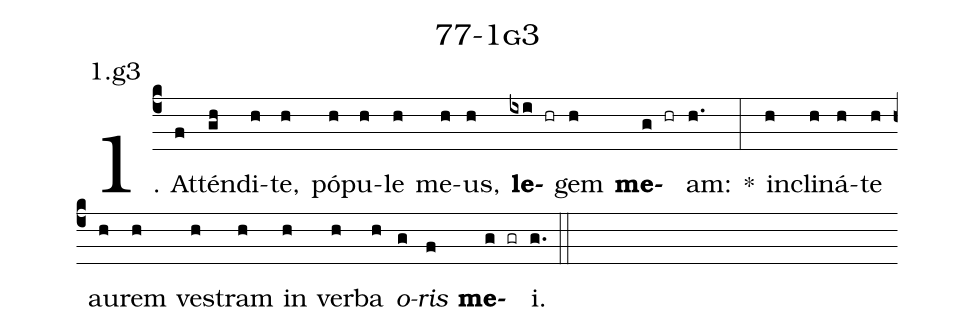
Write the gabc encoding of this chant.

name: 77-1g3;
annotation: 1.g3;
%%
(c4)1. At(f)tén(gh)di(h)te,(h) pó(h)pu(h)le(h) me(h)us,(h) <b>le</b>(ixi hr)gem(h) <b>me</b>(g hr)am:(h.) *(:) in(h)cli(h)ná(h)te(h) au(h)rem(h) ves(h)tram(h) in(h) ver(h)ba(h) <i>o</i>(g)<i>ris</i>(f) <b>me</b>(g gr)i.(g.) (::)
